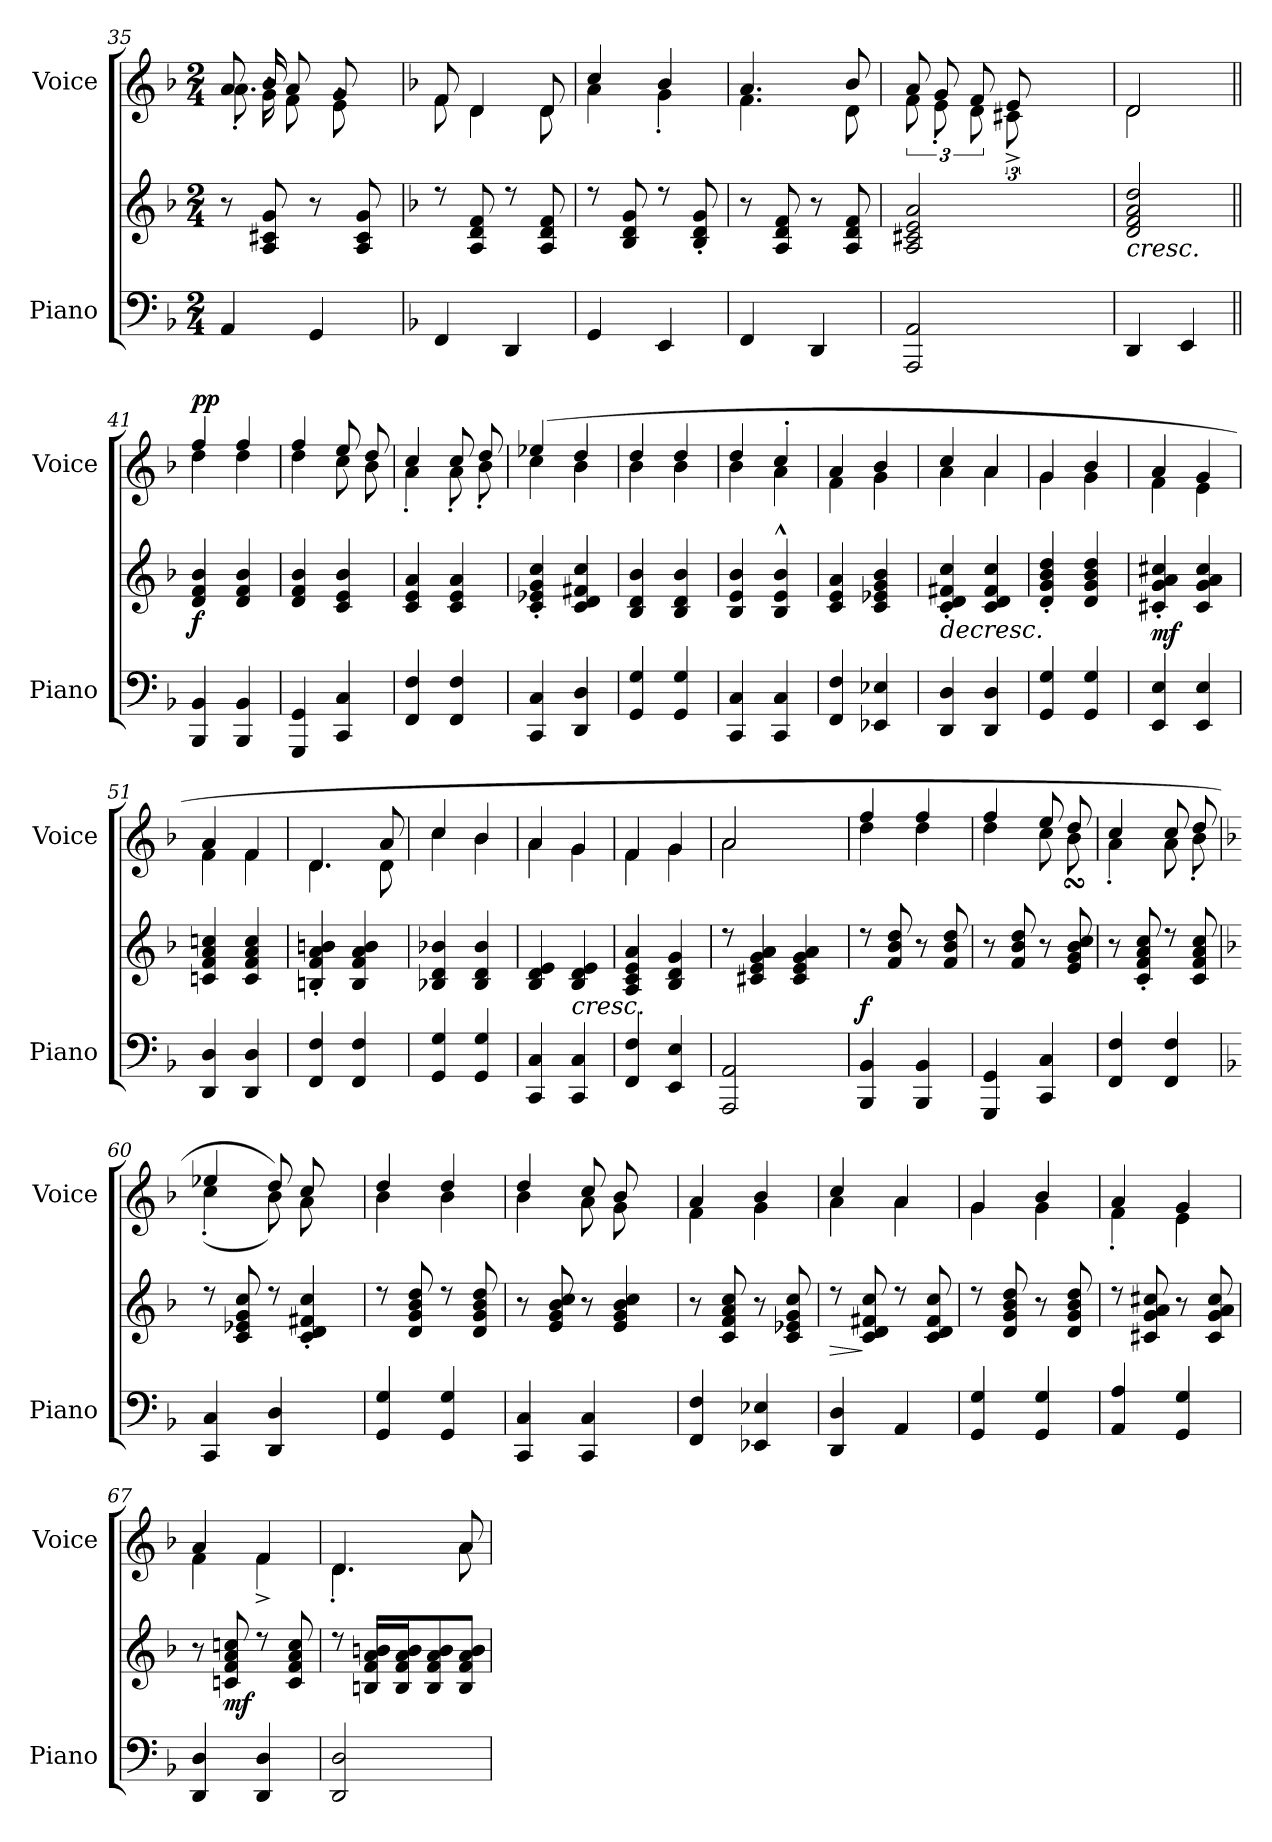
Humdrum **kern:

**kern	**kern	**dynam	**kern	**dynam
*part2	*part2	*part2	*part1	*part1
*staff3	*staff2	*staff2/3	*staff1	*staff1
*I"Piano	*	*	*I"Voice	*
*I'Piano	*	*	*I'Voice	*
*clefF4	*clefG2	*	*clefG2	*
*k[b-]	*k[b-]	*	*k[b-]	*
*M2/4	*M2/4	*	*M2/4	*
=35	=35	=35	=35	=35
*	*	*	*^	*
*	*	*	*	*^	*
4AA/	8r	.	8a/	8.a'<\	8ryy	.
.	8A/ 8c#X/ 8g/	.	16b-/	.	16g'<\	.
.	.	.	8a/	16ryy	8f\	.
4GG/	8r	.	.	4ryy	.	.
.	.	.	8g/	.	8e'<\	.
.	8A/ 8c#/ 8g/	.	.	.	.	.
.	.	.	16ryy	.	16ryy	.
*	*	*	*v	*v	*v	*
!!LO:PB:g=z
=36	=36	=36	=36	=36
*k[b-]	*k[b-]	*	*k[b-]	*
*	*	*	*^	*
4FF/	8rcc	.	8f/	8f\	.
.	8A/ 8d/ 8f/	.	4d/	4d\	.
4DD/	8rcc	.	.	.	.
.	8A/ 8d/ 8f/	.	8d/	8d\	.
=37	=37	=37	=37	=37	=37
4GG/	8rcc	.	4cc/	4a\	.
.	8B-/ 8d/ 8g/	.	.	.	.
4EE/	8rcc	.	4b-/	4g'<\	.
.	8B-/'> 8d/'> 8g/'>	.	.	.	.
=38	=38	=38	=38	=38	=38
4FF/	8r	.	4.a/	4.f\	.
.	8A/ 8d/ 8f/	.	.	.	.
4DD/	8r	.	.	.	.
.	8A/ 8d/ 8f/	.	8b-/	8d\	.
=39	=39	=39	=39	=39	=39
*	*	*	*^	*^	*
*	*	*	*	*	*^	*	*
2AAA/ 2AA/	2A/ 2c#X/ 2e/ 2a/	.	8a/	12f\	12ryy	6ryy	4ryy	.
.	.	.	.	12e'<\	8g/	.	.	.
.	.	.	8ryy	.	.	.	.	.
.	.	.	.	12d\	.	8f/	.	.
.	.	.	.	.	8ryy	.	.	.
.	.	.	4ryy	12c#X^<\	.	.	8e/	.
.	.	.	.	.	.	8ryy	.	.
.	.	.	.	8ryy	6ryy	.	.	.
.	.	.	.	.	.	.	8ryy	.
.	.	.	.	.	.	12ryy	.	.
.	.	.	.	24ryy	.	.	.	.
*	*	*	*	*v	*v	*v	*v	*
=40	=40	=40	=40	=40	=40
!	!	!LO:HP:b	!	!	!
4DD/	2d/ 2f/ 2a/ 2dd/	<	2d/	2d\	.
4EE/	.	.	.	.	.
!!LO:LB:g=z	!!
=41||	=41||	=41||	=41||	=41||	=41||
!	!	!LO:DY:b	!	!	!LO:DY:a
4BBB-/ 4BB-/	4d/ 4f/ 4b-/	f	4ff/	4dd\	pp
4BBB-/ 4BB-/	4d/ 4f/ 4b-/	.	4ff/	4dd\	.
=42	=42	=42	=42	=42	=42
4GGG/ 4GG/	4d/ 4f/ 4b-/	.	4ff/	4dd\	.
4CC/ 4C/	4c/ 4e/ 4b-/	.	8ee/	8cc\	.
.	.	.	8dd/	8b-\	.
=43	=43	=43	=43	=43	=43
4FF/ 4F/	4c/ 4e/ 4a/	.	4cc/	4a'<\	.
4FF/ 4F/	4c/ 4e/ 4a/	.	8cc/	8a'<\	.
.	.	.	8dd/	8b-'<\	.
=44	=44	=44	=44	=44	=44
4CC/ 4C/	4c/'> 4e-X/'> 4g/'> 4cc/'>	.	(>4ee-X/	4cc\	.
4DD/ 4D/	4c/ 4d/ 4f#X/ 4cc/	.	4dd/	4b-\	.
=45	=45	=45	=45	=45	=45
4GG/ 4G/	4B-/ 4d/ 4b-/	.	4dd/	4b-\	.
4GG/ 4G/	4B-/ 4d/ 4b-/	.	4dd/	4b-\	.
=46	=46	=46	=46	=46	=46
4CC/ 4C/	4B-/ 4e/ 4b-/	.	4dd/	4b-\	.
4CC/ 4C/	4B-/^^> 4e/^^> 4b-/^^>	.	4cc'</	4a\	.
!!LO:LB:g=z	!!
=47	=47	=47	=47	=47	=47
4FF/ 4F/	4c/ 4e/ 4a/	.	4a/	4f\	.
4EE-X/ 4E-X/	4c/ 4e-X/ 4g/ 4b-/	.	4b-/	4g\	.
=48	=48	=48	=48	=48	=48
!	!	!LO:HP:b	!	!	!
4DD/ 4D/	4c/'> 4d/'> 4f#X/'> 4cc/'>	>	4cc/	4a\	.
4DD/ 4D/	4c/ 4d/ 4f#/ 4cc/	.	4a/	4a\	.
=49	=49	=49	=49	=49	=49
4GG/ 4G/	4d/'> 4g/'> 4b-/'> 4dd/'>	.	4g/	4g\	.
4GG/ 4G/	4d/ 4g/ 4b-/ 4dd/	[	4b-/	4g\	.
=50	=50	=50	=50	=50	=50
!	!	!LO:DY:b	!	!	!
4EE/ 4E/	4c#X/'> 4g/'> 4a/'> 4cc#X/'>	mf	4a/	4f\	.
4EE/ 4E/	4c#/ 4g/ 4a/ 4cc#/	.	4g/	4e\	.
=51	=51	=51	=51	=51	=51
4DD/ 4D/	4cn/ 4f/ 4a/ 4ccn/	.	4a/	4f\	.
4DD/ 4D/	4c/ 4f/ 4a/ 4cc/	.	4f/	4f\	.
=52	=52	=52	=52	=52	=52
4FF/ 4F/	4Bn/'> 4f/'> 4a/'> 4bn/'>	.	4.d/	4.d\	.
4FF/ 4F/	4B/ 4f/ 4a/ 4b/	.	.	.	.
.	.	.	8a/	8d\	.
=53	=53	=53	=53	=53	=53
4GG/ 4G/	4B-X/ 4d/ 4b-X/	.	4cc/	4cc\	.
4GG/ 4G/	4B-/ 4d/ 4b-/	.	4b-/	4b-\	.
!!LO:LB:g=z	!!
=54	=54	=54	=54	=54	=54
4CC/ 4C/	4B-/ 4d/ 4e/	.	4a/	4a\	.
!	!	!LO:HP:b	!	!	!
4CC/ 4C/	4B-/ 4d/ 4e/	<	4g/	4g\	.
=55	=55	=55	=55	=55	=55
4FF/ 4F/	4A/ 4c/ 4e/ 4a/	.	4f/	4f\	.
4EE/ 4E/	4B-/ 4d/ 4g/	.	4g/	4g\	.
=56	=56	=56	=56	=56	=56
2AAA/ 2AA/	8rcc	.	2a/	2a\	.
.	4c#X/ 4e/ 4g/ 4a/	]	.	.	.
.	4c#/ 4e/ 4g/ 4a/	.	.	.	.
8ryy	.	.	8ryy	8ryy	.
=57	=57	=57	=57	=57	=57
!	!	!LO:DY:a=2	!	!	!
4BBB-/ 4BB-/	8rcc	f	4ff/	4dd\	.
.	8f/ 8b-/ 8dd/	.	.	.	.
4BBB-/ 4BB-/	8r	.	4ff/	4dd\	.
.	8f/ 8b-/ 8dd/	.	.	.	.
=58	=58	=58	=58	=58	=58
4GGG/ 4GG/	8r	.	4ff/	4dd\	.
.	8f/ 8b-/ 8dd/	.	.	.	.
4CC/ 4C/	8r	.	8ee/	8cc\	.
.	8e/ 8g/ 8b-/ 8cc/	.	8dd/	8b-sSSs\	.
=59	=59	=59	=59	=59	=59
4FF/ 4F/	8r	.	4cc/	4a'<\	.
.	8c/'> 8f/'> 8a/'> 8cc/'>	.	.	.	.
4FF/ 4F/	8rcc	.	8cc/	8a\	.
.	8c/ 8f/ 8a/ 8cc/	.	8dd/	8b-'<\	.
!!LO:PB:g=z	!!
=60	=60	=60	=60	=60	=60
*k[b-]	*k[b-]	*	*k[b-]	*	*
4CC/ 4C/	8rcc	.	4ee-X/	(<4cc'<\	.
.	8c/ 8e-X/ 8g/ 8cc/	.	.	.	.
4DD/ 4D/	8rcc	.	8dd/)	8b-\)	.
.	4c/'> 4d/'> 4f#X/'> 4cc/'>	.	8cc/	8a\	.
8ryy	.	.	8ryy	8ryy	.
=61	=61	=61	=61	=61	=61
4GG/ 4G/	8rcc	.	4dd/	4b-\	.
.	8d/ 8g/ 8b-/ 8dd/	.	.	.	.
4GG/ 4G/	8rcc	.	4dd/	4b-\	.
.	8d/ 8g/ 8b-/ 8dd/	.	.	.	.
=62	=62	=62	=62	=62	=62
4CC/ 4C/	8r	.	4dd/	4b-\	.
.	8e/ 8g/ 8b-/ 8cc/	.	.	.	.
4CC/ 4C/	8r	.	8cc/	8a\	.
.	4e/ 4g/ 4b-/ 4cc/	.	8b-/	8g\	.
8ryy	.	.	8ryy	8ryy	.
=63	=63	=63	=63	=63	=63
4FF/ 4F/	8r	.	4a/	4f\	.
.	8c/ 8f/ 8a/ 8cc/	.	.	.	.
4EE-X/ 4E-X/	8r	.	4b-/	4g\	.
.	8c/ 8e-X/ 8g/ 8cc/	.	.	.	.
=64	=64	=64	=64	=64	=64
!	!	!LO:HP:b	!	!	!
4DD/ 4D/	8rcc	>	4cc/	4a\	.
.	8c/ 8d/ 8f#X/ 8cc/	]	.	.	.
4AA/	8rcc	.	4a/	4a\	.
.	8c/ 8d/ 8f#/ 8cc/	.	.	.	.
=65	=65	=65	=65	=65	=65
4GG/ 4G/	8rcc	.	4g/	4g\	.
.	8d/ 8g/ 8b-/ 8dd/	.	.	.	.
4GG/ 4G/	8r	.	4b-/	4g\	.
.	8d/ 8g/ 8b-/ 8dd/	[	.	.	.
!!LO:LB:g=z	!!
=66	=66	=66	=66	=66	=66
4AA/ 4A/	8rcc	.	4a/	4f'<\	.
.	8c#X/ 8g/ 8a/ 8cc#X/	.	.	.	.
4GG/ 4G/	8r	.	4g/	4e\	.
.	8c#/ 8g/ 8a/ 8cc#/	.	.	.	.
=67	=67	=67	=67	=67	=67
4DD/ 4D/	8r	.	4a/	4f\	.
!	!	!LO:DY:b	!	!	!
.	8cn/ 8f/ 8a/ 8ccn/	mf	.	.	.
4DD/ 4D/	8rcc	.	4f/	4f^<\	.
.	8c/ 8f/ 8a/ 8cc/	.	.	.	.
=68	=68	=68	=68	=68	=68
2DD/ 2D/	8rcc	.	4.d/	4.d'<\	.
.	16Bn/ 16f/ 16a/ 16bn/LL	.	.	.	.
.	16B/ 16f/ 16a/ 16b/J	.	.	.	.
.	8B/ 8f/ 8a/ 8b/	.	.	.	.
.	8B/ 8f/ 8a/ 8b/J	.	8a/	8a\	.
*	*	*	*v	*v	*
=	=	=	=	=
*-	*-	*-	*-	*-
